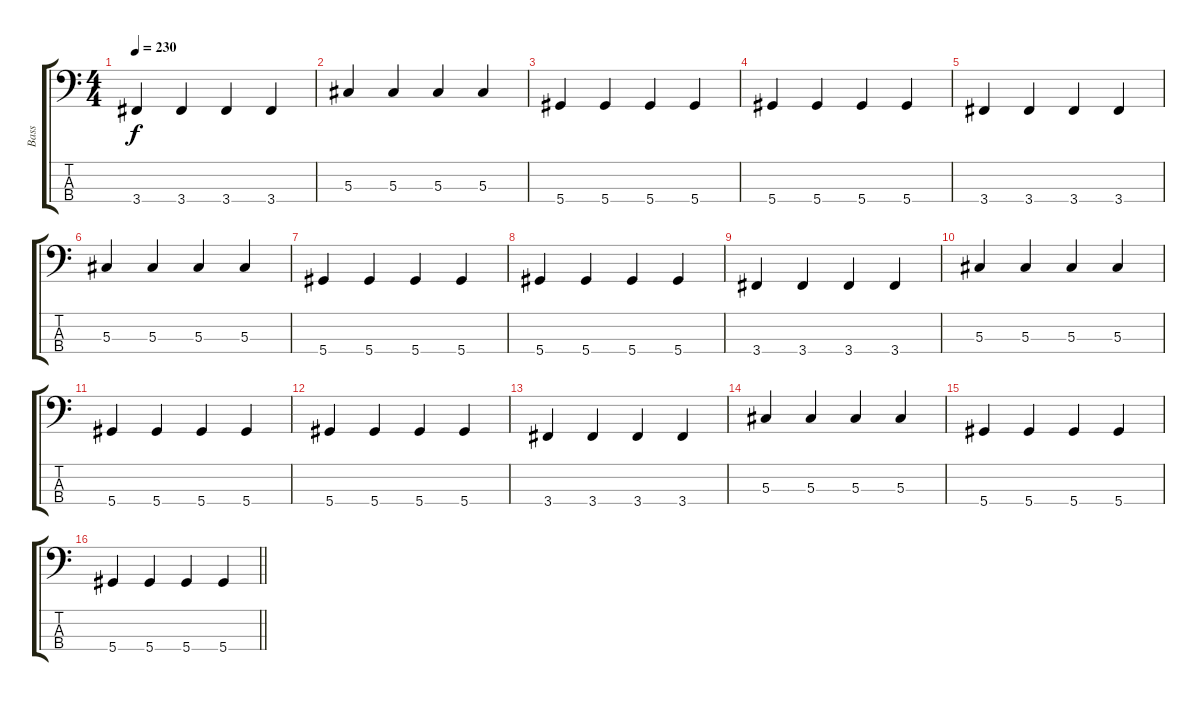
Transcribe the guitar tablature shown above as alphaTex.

\track ("Bass" "Bass") {instrument electricbasspick}
\staff {score tabs}
\tuning (Gb2 Db2 Ab1 Eb1) {hide}
\ts (4 4)
\tempo 230
\clef f4
\ks c
3.4.4{dy f} 3.4.4 3.4.4 3.4.4 |
5.3.4 5.3.4 5.3.4 5.3.4 |
5.4.4 5.4.4 5.4.4 5.4.4 |
5.4.4 5.4.4 5.4.4 5.4.4 |
3.4.4 3.4.4 3.4.4 3.4.4 |
5.3.4 5.3.4 5.3.4 5.3.4 |
5.4.4 5.4.4 5.4.4 5.4.4 |
5.4.4 5.4.4 5.4.4 5.4.4 |
3.4.4 3.4.4 3.4.4 3.4.4 |
5.3.4 5.3.4 5.3.4 5.3.4 |
5.4.4 5.4.4 5.4.4 5.4.4 |
5.4.4 5.4.4 5.4.4 5.4.4 |
3.4.4 3.4.4 3.4.4 3.4.4 |
5.3.4 5.3.4 5.3.4 5.3.4 |
5.4.4 5.4.4 5.4.4 5.4.4 |
\barLineRight lightlight
5.4.4 5.4.4 5.4.4 5.4.4
